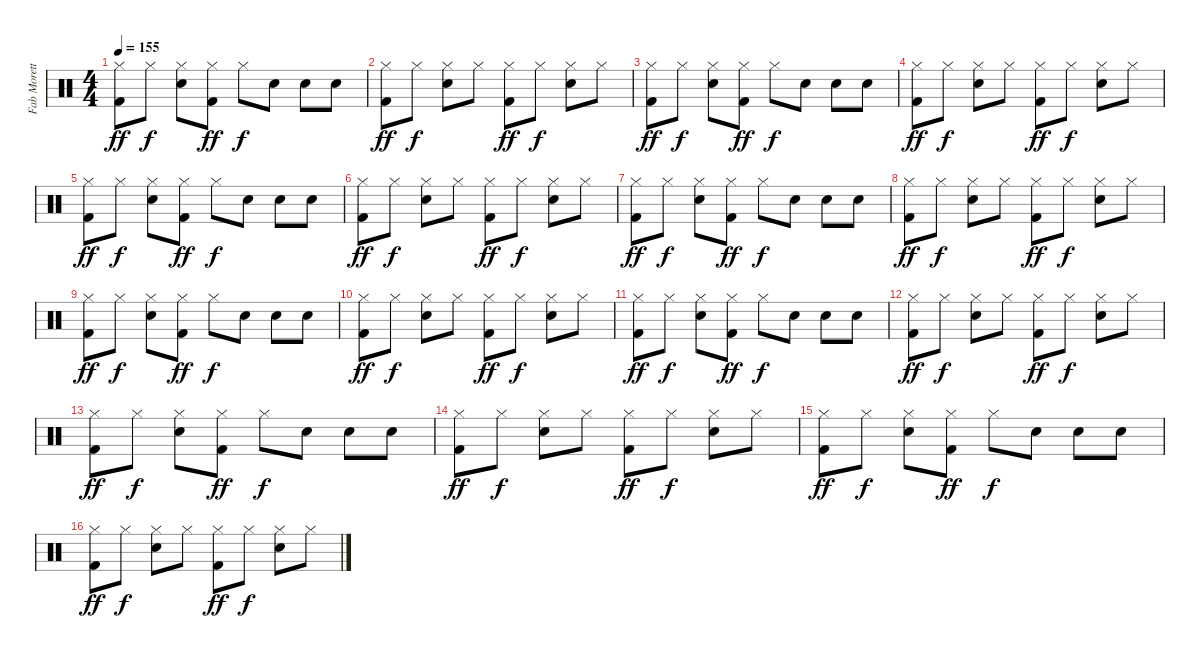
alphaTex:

\track ("Fab Moretti" "Fab Morett") {instrument percussion}
\staff {score}
\articulation defaults
\ts (4 4)
\tempo 155
\clef neutral
\ks c
("Hi-Hat (closed)" "Kick (hit) 2").8{dy ff} "Hi-Hat (closed)".8{dy f} ("Hi-Hat (closed)" "Electric Snare (hit)").8 ("Hi-Hat (closed)" "Kick (hit) 2").8{dy ff} "Hi-Hat (closed)".8{dy f} "Electric Snare (hit)".8 "Electric Snare (hit)".8 "Electric Snare (hit)".8 |
("Hi-Hat (closed)" "Kick (hit) 2").8{dy ff} "Hi-Hat (closed)".8{dy f} ("Hi-Hat (closed)" "Electric Snare (hit)").8 "Hi-Hat (closed)".8 ("Hi-Hat (closed)" "Kick (hit) 2").8{dy ff} "Hi-Hat (closed)".8{dy f} ("Hi-Hat (closed)" "Electric Snare (hit)").8 "Hi-Hat (closed)".8 |
("Hi-Hat (closed)" "Kick (hit) 2").8{dy ff} "Hi-Hat (closed)".8{dy f} ("Hi-Hat (closed)" "Electric Snare (hit)").8 ("Hi-Hat (closed)" "Kick (hit) 2").8{dy ff} "Hi-Hat (closed)".8{dy f} "Electric Snare (hit)".8 "Electric Snare (hit)".8 "Electric Snare (hit)".8 |
("Hi-Hat (closed)" "Kick (hit) 2").8{dy ff} "Hi-Hat (closed)".8{dy f} ("Hi-Hat (closed)" "Electric Snare (hit)").8 "Hi-Hat (closed)".8 ("Hi-Hat (closed)" "Kick (hit) 2").8{dy ff} "Hi-Hat (closed)".8{dy f} ("Hi-Hat (closed)" "Electric Snare (hit)").8 "Hi-Hat (closed)".8 |
("Hi-Hat (closed)" "Kick (hit) 2").8{dy ff} "Hi-Hat (closed)".8{dy f} ("Hi-Hat (closed)" "Electric Snare (hit)").8 ("Hi-Hat (closed)" "Kick (hit) 2").8{dy ff} "Hi-Hat (closed)".8{dy f} "Electric Snare (hit)".8 "Electric Snare (hit)".8 "Electric Snare (hit)".8 |
("Hi-Hat (closed)" "Kick (hit) 2").8{dy ff} "Hi-Hat (closed)".8{dy f} ("Hi-Hat (closed)" "Electric Snare (hit)").8 "Hi-Hat (closed)".8 ("Hi-Hat (closed)" "Kick (hit) 2").8{dy ff} "Hi-Hat (closed)".8{dy f} ("Hi-Hat (closed)" "Electric Snare (hit)").8 "Hi-Hat (closed)".8 |
("Hi-Hat (closed)" "Kick (hit) 2").8{dy ff} "Hi-Hat (closed)".8{dy f} ("Hi-Hat (closed)" "Electric Snare (hit)").8 ("Hi-Hat (closed)" "Kick (hit) 2").8{dy ff} "Hi-Hat (closed)".8{dy f} "Electric Snare (hit)".8 "Electric Snare (hit)".8 "Electric Snare (hit)".8 |
("Hi-Hat (closed)" "Kick (hit) 2").8{dy ff} "Hi-Hat (closed)".8{dy f} ("Hi-Hat (closed)" "Electric Snare (hit)").8 "Hi-Hat (closed)".8 ("Hi-Hat (closed)" "Kick (hit) 2").8{dy ff} "Hi-Hat (closed)".8{dy f} ("Hi-Hat (closed)" "Electric Snare (hit)").8 "Hi-Hat (closed)".8 |
("Hi-Hat (closed)" "Kick (hit) 2").8{dy ff} "Hi-Hat (closed)".8{dy f} ("Hi-Hat (closed)" "Electric Snare (hit)").8 ("Hi-Hat (closed)" "Kick (hit) 2").8{dy ff} "Hi-Hat (closed)".8{dy f} "Electric Snare (hit)".8 "Electric Snare (hit)".8 "Electric Snare (hit)".8 |
("Hi-Hat (closed)" "Kick (hit) 2").8{dy ff} "Hi-Hat (closed)".8{dy f} ("Hi-Hat (closed)" "Electric Snare (hit)").8 "Hi-Hat (closed)".8 ("Hi-Hat (closed)" "Kick (hit) 2").8{dy ff} "Hi-Hat (closed)".8{dy f} ("Hi-Hat (closed)" "Electric Snare (hit)").8 "Hi-Hat (closed)".8 |
("Hi-Hat (closed)" "Kick (hit) 2").8{dy ff} "Hi-Hat (closed)".8{dy f} ("Hi-Hat (closed)" "Electric Snare (hit)").8 ("Hi-Hat (closed)" "Kick (hit) 2").8{dy ff} "Hi-Hat (closed)".8{dy f} "Electric Snare (hit)".8 "Electric Snare (hit)".8 "Electric Snare (hit)".8 |
("Hi-Hat (closed)" "Kick (hit) 2").8{dy ff} "Hi-Hat (closed)".8{dy f} ("Hi-Hat (closed)" "Electric Snare (hit)").8 "Hi-Hat (closed)".8 ("Hi-Hat (closed)" "Kick (hit) 2").8{dy ff} "Hi-Hat (closed)".8{dy f} ("Hi-Hat (closed)" "Electric Snare (hit)").8 "Hi-Hat (closed)".8 |
("Hi-Hat (closed)" "Kick (hit) 2").8{dy ff} "Hi-Hat (closed)".8{dy f} ("Hi-Hat (closed)" "Electric Snare (hit)").8 ("Hi-Hat (closed)" "Kick (hit) 2").8{dy ff} "Hi-Hat (closed)".8{dy f} "Electric Snare (hit)".8 "Electric Snare (hit)".8 "Electric Snare (hit)".8 |
("Hi-Hat (closed)" "Kick (hit) 2").8{dy ff} "Hi-Hat (closed)".8{dy f} ("Hi-Hat (closed)" "Electric Snare (hit)").8 "Hi-Hat (closed)".8 ("Hi-Hat (closed)" "Kick (hit) 2").8{dy ff} "Hi-Hat (closed)".8{dy f} ("Hi-Hat (closed)" "Electric Snare (hit)").8 "Hi-Hat (closed)".8 |
("Hi-Hat (closed)" "Kick (hit) 2").8{dy ff} "Hi-Hat (closed)".8{dy f} ("Hi-Hat (closed)" "Electric Snare (hit)").8 ("Hi-Hat (closed)" "Kick (hit) 2").8{dy ff} "Hi-Hat (closed)".8{dy f} "Electric Snare (hit)".8 "Electric Snare (hit)".8 "Electric Snare (hit)".8 |
("Hi-Hat (closed)" "Kick (hit) 2").8{dy ff} "Hi-Hat (closed)".8{dy f} ("Hi-Hat (closed)" "Electric Snare (hit)").8 "Hi-Hat (closed)".8 ("Hi-Hat (closed)" "Kick (hit) 2").8{dy ff} "Hi-Hat (closed)".8{dy f} ("Hi-Hat (closed)" "Electric Snare (hit)").8 "Hi-Hat (closed)".8
